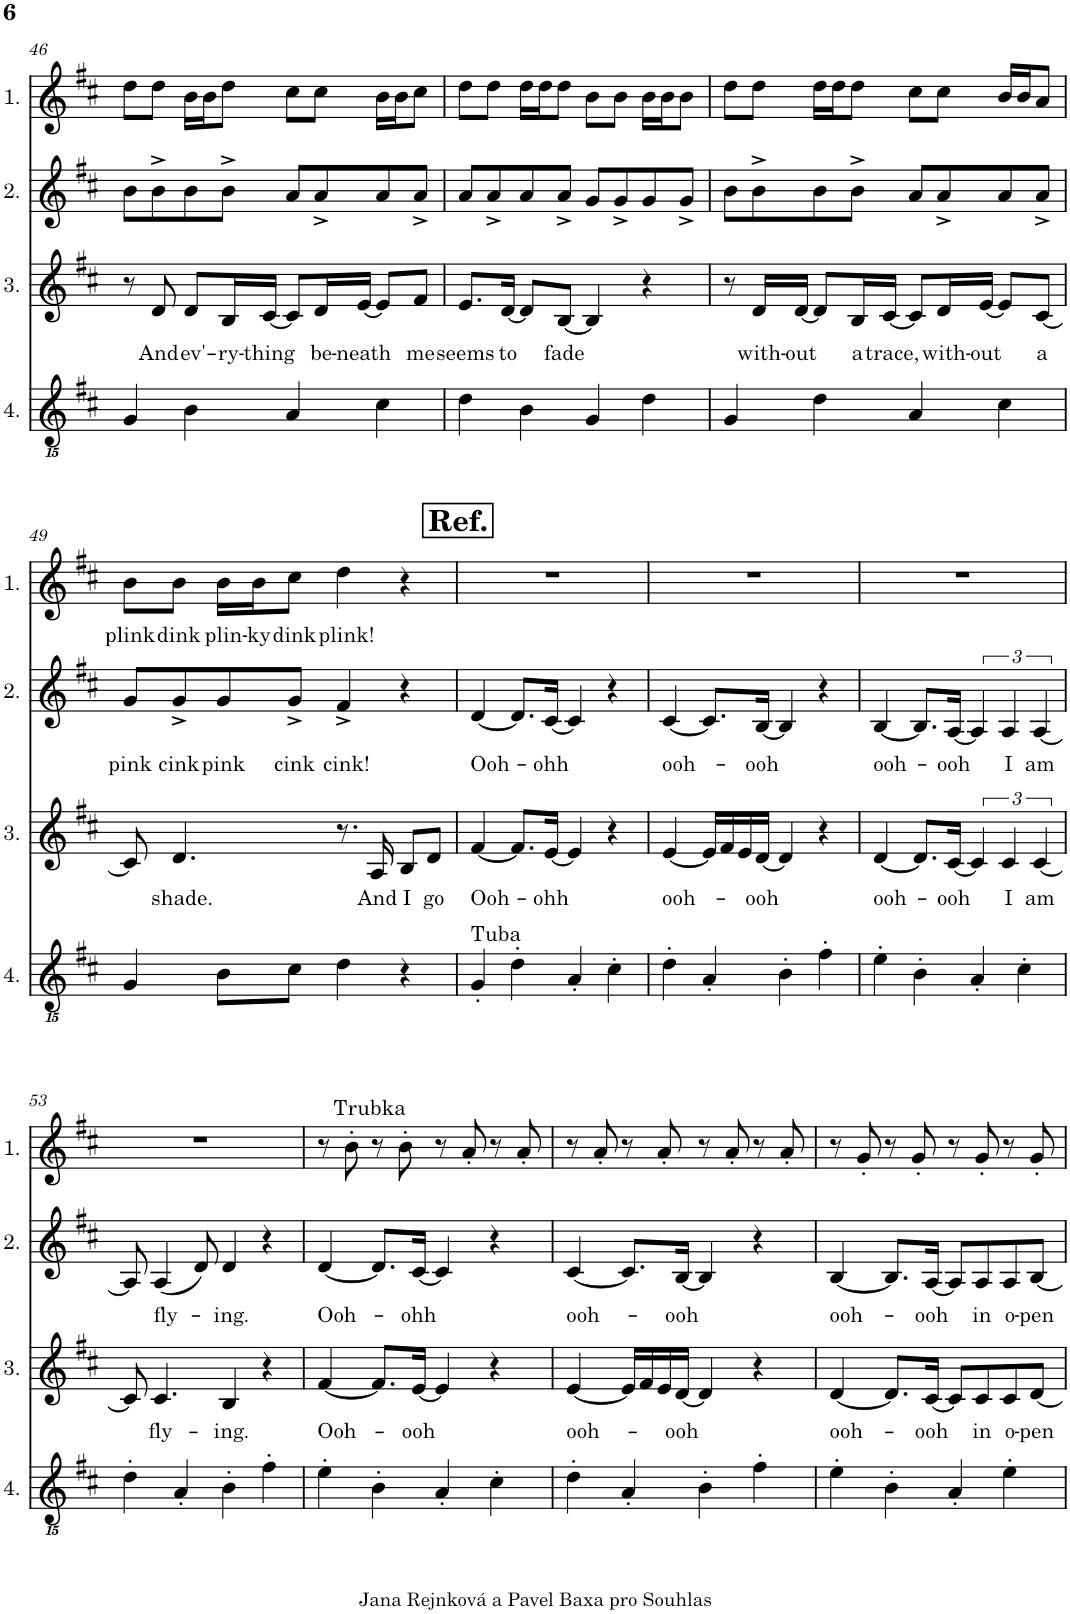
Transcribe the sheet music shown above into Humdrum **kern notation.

**kern	**kern	**text	**kern	**text	**kern	**text
*part4	*part3	*part3	*part2	*part2	*part1	*part1
*staff4	*staff3	*staff3	*staff2	*staff2	*staff1	*staff1
*I"4.	*I"3.	*	*I"2.	*	*I"1.	*
!!LO:PB:g=z
*clefGvv2	*clefG2	*	*clefG2	*	*clefG2	*
*k[f#c#]	*k[f#c#]	*	*k[f#c#]	*	*k[f#c#]	*
*M4/4	*M4/4	*	*M4/4	*	*M4/4	*
=46	=46	=46	=46	=46	=46	=46
4GG/	8r	.	8b\L	.	8dd\L	.
!	!	!LO:LY:b	!	!	!	!
.	8d/	And	8b^\	.	8dd\J	.
!	!	!LO:LY:b	!	!	!	!
4BB\	8d/L	ev'-	8b\	.	16b\LL	.
.	.	.	.	.	16b\J	.
!	!	!LO:LY:b	!	!	!	!
.	16B/L	-ry-	8b^\J	.	8dd\J	.
!	!	!LO:LY:b	!	!	!	!
.	[16c#/JJ	-thing	.	.	.	.
4AA/	8c#/L]	.	8a/L	.	8cc#\L	.
!	!	!LO:LY:b	!	!	!	!
.	16d/L	be-	8a^/	.	8cc#\J	.
!	!	!LO:LY:b	!	!	!	!
.	[16e/JJ	-neath	.	.	.	.
4C#\	8e/L]	.	8a/	.	16b\LL	.
.	.	.	.	.	16b\J	.
!	!	!LO:LY:b	!	!	!	!
.	8f#/J	me	8a^/J	.	8cc#\J	.
=47	=47	=47	=47	=47	=47	=47
!	!	!LO:LY:b	!	!	!	!
4D\	8.e/L	seems	8a/L	.	8dd\L	.
.	.	.	8a^/	.	8dd\J	.
!	!	!LO:LY:b	!	!	!	!
.	[16d/Jk	to	.	.	.	.
4BB\	8d/L]	.	8a/	.	16dd\LL	.
.	.	.	.	.	16dd\J	.
!	!	!LO:LY:b	!	!	!	!
.	[8B/J	fade	8a^/J	.	8dd\J	.
4GG/	4B/]	.	8g/L	.	8b\L	.
.	.	.	8g^/	.	8b\J	.
4D\	4r	.	8g/	.	16b\LL	.
.	.	.	.	.	16b\J	.
.	.	.	8g^/J	.	8b\J	.
=48	=48	=48	=48	=48	=48	=48
4GG/	8r	.	8b\L	.	8dd\L	.
!	!	!LO:LY:b	!	!	!	!
.	16d/LL	with-	8b^\	.	8dd\J	.
!	!	!LO:LY:b	!	!	!	!
.	[16d/JJ	-out	.	.	.	.
4D\	8d/L]	.	8b\	.	16dd\LL	.
.	.	.	.	.	16dd\J	.
!	!	!LO:LY:b	!	!	!	!
.	16B/L	a	8b^\J	.	8dd\J	.
!	!	!LO:LY:b	!	!	!	!
.	[16c#/JJ	trace,	.	.	.	.
4AA/	8c#/L]	.	8a/L	.	8cc#\L	.
!	!	!LO:LY:b	!	!	!	!
.	16d/L	with-	8a^/	.	8cc#\J	.
!	!	!LO:LY:b	!	!	!	!
.	[16e/JJ	-out	.	.	.	.
4C#\	8e/L]	.	8a/	.	16b/LL	.
.	.	.	.	.	16b/J	.
!	!	!LO:LY:b	!	!	!	!
.	[8c#/J	a	8a^/J	.	8a/J	.
!!LO:LB:g=z
=49	=49	=49	=49	=49	=49	=49
!	!	!	!	!LO:LY:b	!	!LO:LY:b
4GG/	8c#/]	.	8g/L	pink	8b\L	plink
!	!	!LO:LY:b	!	!LO:LY:b	!	!LO:LY:b
.	4.d/	shade.	8g^/	cink	8b\J	dink
!	!	!	!	!LO:LY:b	!	!LO:LY:b
8BB\L	.	.	8g/	pink	16b\LL	plin-
!	!	!	!	!	!	!LO:LY:b
.	.	.	.	.	16b\J	-ky
!	!	!	!	!LO:LY:b	!	!LO:LY:b
8C#\J	.	.	8g^/J	cink	8cc#\J	dink
!	!	!	!	!LO:LY:b	!	!LO:LY:b
4D\	8.r	.	4f#^/	cink!	4dd\	plink!
!	!	!LO:LY:b	!	!	!	!
.	16A/	And	.	.	.	.
!	!	!LO:LY:b	!	!	!	!
4r	8B/L	I	4r	.	4r	.
!	!	!LO:LY:b	!	!	!	!
.	8d/J	go	.	.	.	.
!!LO:REH:place=s1:a:B:cj:fs=14:t=Ref.
=50	=50	=50	=50	=50	=50	=50
!LO:TX:a:t=Tuba	!	!	!	!	!	!
!	!	!LO:LY:b	!	!LO:LY:b	!	!
4GG'/	[4f#/	Ooh-	[4d/	Ooh-	1r	.
4D'\	8.f#/L]	.	8.d/L]	.	.	.
!	!	!LO:LY:b	!	!LO:LY:b	!	!
.	[16e/Jk	-ohh	[16c#/Jk	-ohh	.	.
4AA'/	4e/]	.	4c#/]	.	.	.
4C#'\	4r	.	4r	.	.	.
=51	=51	=51	=51	=51	=51	=51
!	!	!LO:LY:b	!	!LO:LY:b	!	!
4D'\	[4e/	ooh-	[4c#/	ooh-	1r	.
4AA'/	16e/LL]	.	8.c#/L]	.	.	.
.	16f#/	.	.	.	.	.
.	16e/	.	.	.	.	.
!	!	!LO:LY:b	!	!LO:LY:b	!	!
.	[16d/JJ	-ooh	[16B/Jk	-ooh	.	.
4BB'\	4d/]	.	4B/]	.	.	.
4F#'\	4r	.	4r	.	.	.
=52	=52	=52	=52	=52	=52	=52
!	!	!LO:LY:b	!	!LO:LY:b	!	!
4E'\	[4d/	ooh-	[4B/	ooh-	1r	.
4BB'\	8.d/L]	.	8.B/L]	.	.	.
!	!	!LO:LY:b	!	!LO:LY:b	!	!
.	[16c#/Jk	-ooh	[16A/Jk	-ooh	.	.
4AA'/	6c#/]	.	6A/]	.	.	.
!	!	!LO:LY:b	!	!LO:LY:b	!	!
.	6c#/	I	6A/	I	.	.
4C#'\	.	.	.	.	.	.
!	!	!LO:LY:b	!	!LO:LY:b	!	!
.	[6c#/	am	[6A/	am	.	.
!!LO:LB:g=z
=53	=53	=53	=53	=53	=53	=53
4D'\	8c#/]	.	8A/]	.	1r	.
!	!	!LO:LY:b	!	!LO:LY:b	!	!
.	4.c#/	fly-	(4A/	fly-	.	.
4AA'/	.	.	.	.	.	.
.	.	.	8d/)	.	.	.
!	!	!LO:LY:b	!	!LO:LY:b	!	!
4BB'\	4B/	-ing.	4d/	-ing.	.	.
4F#'\	4r	.	4r	.	.	.
=54	=54	=54	=54	=54	=54	=54
!	!	!LO:LY:b	!	!LO:LY:b	!	!
4E'\	[4f#/	Ooh-	[4d/	Ooh-	8r	.
!	!	!	!	!	!LO:TX:a:t=Trubka	!
.	.	.	.	.	8b'\	.
4BB'\	8.f#/L]	.	8.d/L]	.	8r	.
.	.	.	.	.	8b'\	.
!	!	!LO:LY:b	!	!LO:LY:b	!	!
.	[16e/Jk	-ooh	[16c#/Jk	-ohh	.	.
4AA'/	4e/]	.	4c#/]	.	8r	.
.	.	.	.	.	8a'/	.
4C#'\	4r	.	4r	.	8r	.
.	.	.	.	.	8a'/	.
=55	=55	=55	=55	=55	=55	=55
!	!	!LO:LY:b	!	!LO:LY:b	!	!
4D'\	[4e/	ooh-	[4c#/	ooh-	8r	.
.	.	.	.	.	8a'/	.
4AA'/	16e/LL]	.	8.c#/L]	.	8r	.
.	16f#/	.	.	.	.	.
.	16e/	.	.	.	8a'/	.
!	!	!LO:LY:b	!	!LO:LY:b	!	!
.	[16d/JJ	-ooh	[16B/Jk	-ooh	.	.
4BB'\	4d/]	.	4B/]	.	8r	.
.	.	.	.	.	8a'/	.
4F#'\	4r	.	4r	.	8r	.
.	.	.	.	.	8a'/	.
=56	=56	=56	=56	=56	=56	=56
!	!	!LO:LY:b	!	!LO:LY:b	!	!
4E'\	[4d/	ooh-	[4B/	ooh-	8r	.
.	.	.	.	.	8g'/	.
4BB'\	8.d/L]	.	8.B/L]	.	8r	.
.	.	.	.	.	8g'/	.
!	!	!LO:LY:b	!	!LO:LY:b	!	!
.	[16c#/Jk	-ooh	[16A/Jk	-ooh	.	.
4AA'/	8c#/L]	.	8A/L]	.	8r	.
!	!	!LO:LY:b	!	!LO:LY:b	!	!
.	8c#/	in	8A/	in	8g'/	.
!	!	!LO:LY:b	!	!LO:LY:b	!	!
4E'\	8c#/	o-	8A/	o-	8r	.
!	!	!LO:LY:b	!	!LO:LY:b	!	!
.	[8d/J	-pen	[8B/J	-pen	8g'/	.
=	=	=	=	=	=	=
*-	*-	*-	*-	*-	*-	*-
